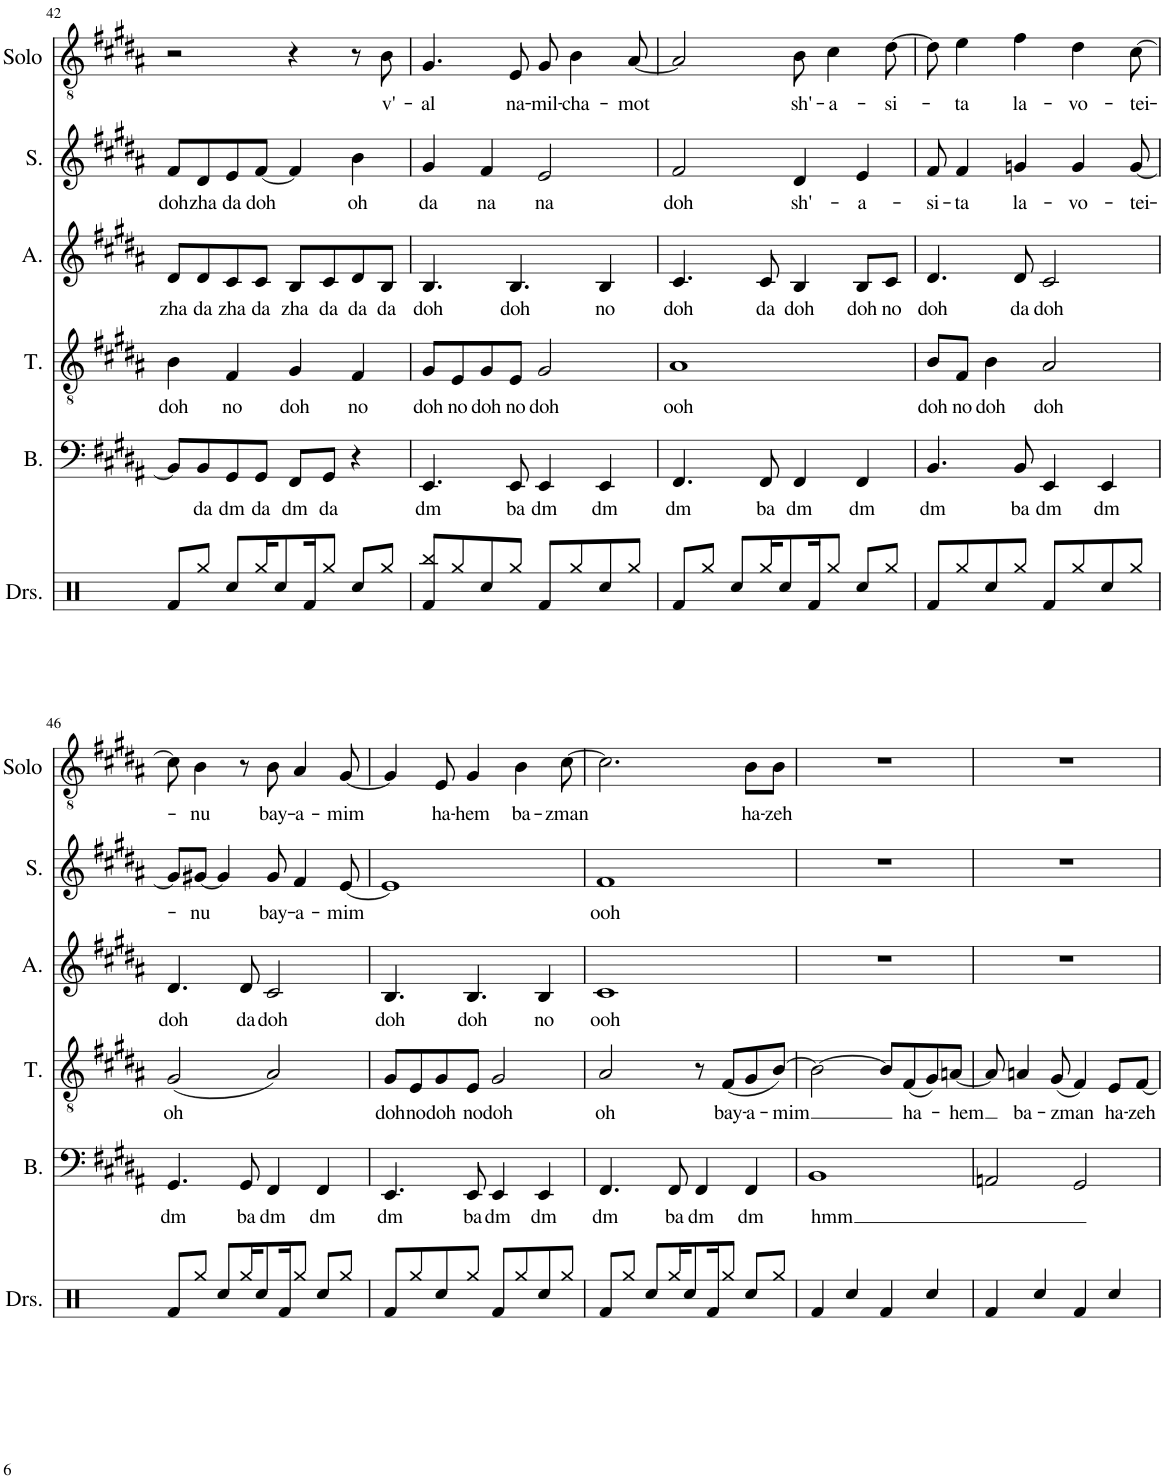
**kern	**text	**kern	**text	**kern	**text	**kern	**text	**kern	**text
*part5	*part5	*part4	*part4	*part3	*part3	*part2	*part2	*part1	*part1
*staff5	*staff5	*staff4	*staff4	*staff3	*staff3	*staff2	*staff2	*staff1	*staff1
*I"Bass	*	*I"Tenor	*	*I"Alto	*	*I"Soprano	*	*I"Solo	*
*I'B.	*	*I'T.	*	*I'A.	*	*I'S.	*	*I'Solo	*
!!LO:PB:g=z
*clefF4	*	*clefGv2	*	*clefG2	*	*clefG2	*	*clefGv2	*
*k[f#c#g#d#a#]	*	*k[f#c#g#d#a#]	*	*k[f#c#g#d#a#]	*	*k[f#c#g#d#a#]	*	*k[f#c#g#d#a#]	*
*M4/4	*	*M4/4	*	*M4/4	*	*M4/4	*	*M4/4	*
=42	=42	=42	=42	=42	=42	=42	=42	=42	=42
!	!	!	!LO:LY:b	!	!LO:LY:b	!	!LO:LY:b	!	!
8BB/L]	.	4B\	doh	8d#/L	zha	8f#/L	doh	2r	.
!	!LO:LY:b	!	!	!	!LO:LY:b	!	!LO:LY:b	!	!
8BB/	da	.	.	8d#/	da	8d#/	zha	.	.
!	!LO:LY:b	!	!LO:LY:b	!	!LO:LY:b	!	!LO:LY:b	!	!
8GG#/	dm	4F#/	no	8c#/	zha	8e/	da	.	.
!	!LO:LY:b	!	!	!	!LO:LY:b	!	!LO:LY:b	!	!
8GG#/J	da	.	.	8c#/J	da	[8f#/J	doh	.	.
!	!LO:LY:b	!	!LO:LY:b	!	!LO:LY:b	!	!	!	!
8FF#/L	dm	4G#/	doh	8B/L	zha	4f#/]	.	4r	.
!	!LO:LY:b	!	!	!	!LO:LY:b	!	!	!	!
8GG#/J	da	.	.	8c#/	da	.	.	.	.
!	!	!	!LO:LY:b	!	!LO:LY:b	!	!LO:LY:b	!	!
4r	.	4F#/	no	8d#/	da	4b\	oh	8r	.
!	!	!	!	!	!LO:LY:b	!	!	!	!LO:LY:b
.	.	.	.	8B/J	da	.	.	8B\	v'-
=43	=43	=43	=43	=43	=43	=43	=43	=43	=43
!	!LO:LY:b	!	!LO:LY:b	!	!LO:LY:b	!	!LO:LY:b	!	!LO:LY:b
4.EE/	dm	8G#/L	doh	4.B/	doh	4g#/	da	4.G#/	-al
!	!	!	!LO:LY:b	!	!	!	!	!	!
.	.	8E/	no	.	.	.	.	.	.
!	!	!	!LO:LY:b	!	!	!	!LO:LY:b	!	!
.	.	8G#/	doh	.	.	4f#/	na	.	.
!	!LO:LY:b	!	!LO:LY:b	!	!LO:LY:b	!	!	!	!LO:LY:b
8EE/	ba	8E/J	no	4.B/	doh	.	.	8E/	na-
!	!LO:LY:b	!	!LO:LY:b	!	!	!	!LO:LY:b	!	!LO:LY:b
4EE/	dm	2G#/	doh	.	.	2e/	na	8G#/	-mil-
!	!	!	!	!	!	!	!	!	!LO:LY:b
.	.	.	.	.	.	.	.	4B\	-cha-
!	!LO:LY:b	!	!	!	!LO:LY:b	!	!	!	!
4EE/	dm	.	.	4B/	no	.	.	.	.
!	!	!	!	!	!	!	!	!	!LO:LY:b
.	.	.	.	.	.	.	.	[8A#/	-mot
=44	=44	=44	=44	=44	=44	=44	=44	=44	=44
!	!LO:LY:b	!	!LO:LY:b	!	!LO:LY:b	!	!LO:LY:b	!	!
4.FF#/	dm	1A#	ooh	4.c#/	doh	2f#/	doh	2A#/]	.
!	!LO:LY:b	!	!	!	!LO:LY:b	!	!	!	!
8FF#/	ba	.	.	8c#/	da	.	.	.	.
!	!LO:LY:b	!	!	!	!LO:LY:b	!	!LO:LY:b	!	!LO:LY:b
4FF#/	dm	.	.	4B/	doh	4d#/	sh'-	8B\	sh'-
!	!	!	!	!	!	!	!	!	!LO:LY:b
.	.	.	.	.	.	.	.	4c#\	-a-
!	!LO:LY:b	!	!	!	!LO:LY:b	!	!LO:LY:b	!	!
4FF#/	dm	.	.	8B/L	doh	4e/	-a-	.	.
!	!	!	!	!	!LO:LY:b	!	!	!	!LO:LY:b
.	.	.	.	8c#/J	no	.	.	[8d#\	-si-
=45	=45	=45	=45	=45	=45	=45	=45	=45	=45
!	!LO:LY:b	!	!LO:LY:b	!	!LO:LY:b	!	!LO:LY:b	!	!
4.BB/	dm	8B/L	doh	4.d#/	doh	8f#/	-si-	8d#\]	.
!	!	!	!LO:LY:b	!	!	!	!LO:LY:b	!	!LO:LY:b
.	.	8F#/J	no	.	.	4f#/	-ta	4e\	-ta
!	!	!	!LO:LY:b	!	!	!	!	!	!
.	.	4B\	doh	.	.	.	.	.	.
!	!LO:LY:b	!	!	!	!LO:LY:b	!	!LO:LY:b	!	!LO:LY:b
8BB/	ba	.	.	8d#/	da	4gn/	la-	4f#\	la-
!	!LO:LY:b	!	!LO:LY:b	!	!LO:LY:b	!	!	!	!
4EE/	dm	2A#/	doh	2c#/	doh	.	.	.	.
!	!	!	!	!	!	!	!LO:LY:b	!	!LO:LY:b
.	.	.	.	.	.	4g/	-vo-	4d#\	-vo-
!	!LO:LY:b	!	!	!	!	!	!	!	!
4EE/	dm	.	.	.	.	.	.	.	.
!	!	!	!	!	!	!	!LO:LY:b	!	!LO:LY:b
.	.	.	.	.	.	[8g/	-tei-	[8c#\	-tei-
!!LO:LB:g=z
=46	=46	=46	=46	=46	=46	=46	=46	=46	=46
!	!LO:LY:b	!	!LO:LY:b	!	!LO:LY:b	!	!	!	!
4.GG#/	dm	(2G#/	oh	4.d#/	doh	8g/L]	.	8c#\]	.
!	!	!	!	!	!	!	!LO:LY:b	!	!LO:LY:b
.	.	.	.	.	.	[8g#X/J	-nu	4B\	-nu
.	.	.	.	.	.	4g#/]	.	.	.
!	!LO:LY:b	!	!	!	!LO:LY:b	!	!	!	!
8GG#/	ba	.	.	8d#/	da	.	.	8r	.
!	!LO:LY:b	!	!	!	!LO:LY:b	!	!LO:LY:b	!	!LO:LY:b
4FF#/	dm	2A#/)	.	2c#/	doh	8g#/	bay-	8B\	bay-
!	!	!	!	!	!	!	!LO:LY:b	!	!LO:LY:b
.	.	.	.	.	.	4f#/	-a-	4A#/	-a-
!	!LO:LY:b	!	!	!	!	!	!	!	!
4FF#/	dm	.	.	.	.	.	.	.	.
!	!	!	!	!	!	!	!LO:LY:b	!	!LO:LY:b
.	.	.	.	.	.	[8e/	-mim	[8G#/	-mim
=47	=47	=47	=47	=47	=47	=47	=47	=47	=47
!	!LO:LY:b	!	!LO:LY:b	!	!LO:LY:b	!	!	!	!
4.EE/	dm	8G#/L	doh	4.B/	doh	1e]	.	4G#/]	.
!	!	!	!LO:LY:b	!	!	!	!	!	!
.	.	8E/	no	.	.	.	.	.	.
!	!	!	!LO:LY:b	!	!	!	!	!	!LO:LY:b
.	.	8G#/	doh	.	.	.	.	8E/	ha-
!	!LO:LY:b	!	!LO:LY:b	!	!LO:LY:b	!	!	!	!LO:LY:b
8EE/	ba	8E/J	no	4.B/	doh	.	.	4G#/	-hem
!	!LO:LY:b	!	!LO:LY:b	!	!	!	!	!	!
4EE/	dm	2G#/	doh	.	.	.	.	.	.
!	!	!	!	!	!	!	!	!	!LO:LY:b
.	.	.	.	.	.	.	.	4B\	ba-
!	!LO:LY:b	!	!	!	!LO:LY:b	!	!	!	!
4EE/	dm	.	.	4B/	no	.	.	.	.
!	!	!	!	!	!	!	!	!	!LO:LY:b
.	.	.	.	.	.	.	.	[8c#\	-zman
=48	=48	=48	=48	=48	=48	=48	=48	=48	=48
!	!LO:LY:b	!	!LO:LY:b	!	!LO:LY:b	!	!LO:LY:b	!	!
4.FF#/	dm	2A#/	oh	1c#	ooh	1f#	ooh	2.c#\]	.
!	!LO:LY:b	!	!	!	!	!	!	!	!
8FF#/	ba	.	.	.	.	.	.	.	.
!	!LO:LY:b	!	!	!	!	!	!	!	!
4FF#/	dm	8r	.	.	.	.	.	.	.
!	!	!	!LO:LY:b	!	!	!	!	!	!
.	.	(8F#/L	bay-	.	.	.	.	.	.
!	!LO:LY:b	!	!LO:LY:b	!	!	!	!	!	!LO:LY:b
4FF#/	dm	8G#/	-a-	.	.	.	.	8B\L	ha-
!	!	!	!LO:LY:b	!	!	!	!	!	!LO:LY:b
.	.	[8B/J)	-mim	.	.	.	.	8B\J	-zeh
=49	=49	=49	=49	=49	=49	=49	=49	=49	=49
!	!LO:LY:b	!	!	!	!	!	!	!	!
1BB	hmm	2B\_	.	1r	.	1r	.	1r	.
.	.	8B/L]	.	.	.	.	.	.	.
!	!	!	!LO:LY:b	!	!	!	!	!	!
.	.	(8F#/	ha-	.	.	.	.	.	.
.	.	8G#/)	.	.	.	.	.	.	.
!	!	!	!LO:LY:b	!	!	!	!	!	!
.	.	[8An/J	-hem	.	.	.	.	.	.
=50	=50	=50	=50	=50	=50	=50	=50	=50	=50
2AAn/	.	8A/]	.	1r	.	1r	.	1r	.
!	!	!	!LO:LY:b	!	!	!	!	!	!
.	.	4An/	ba-	.	.	.	.	.	.
!	!	!	!LO:LY:b	!	!	!	!	!	!
.	.	(8G#/	-zman	.	.	.	.	.	.
2GG#/	.	4F#/)	.	.	.	.	.	.	.
!	!	!	!LO:LY:b	!	!	!	!	!	!
.	.	8E/L	ha-	.	.	.	.	.	.
!	!	!	!LO:LY:b	!	!	!	!	!	!
.	.	[8F#/J	-zeh	.	.	.	.	.	.
=	=	=	=	=	=	=	=	=	=
*-	*-	*-	*-	*-	*-	*-	*-	*-	*-
